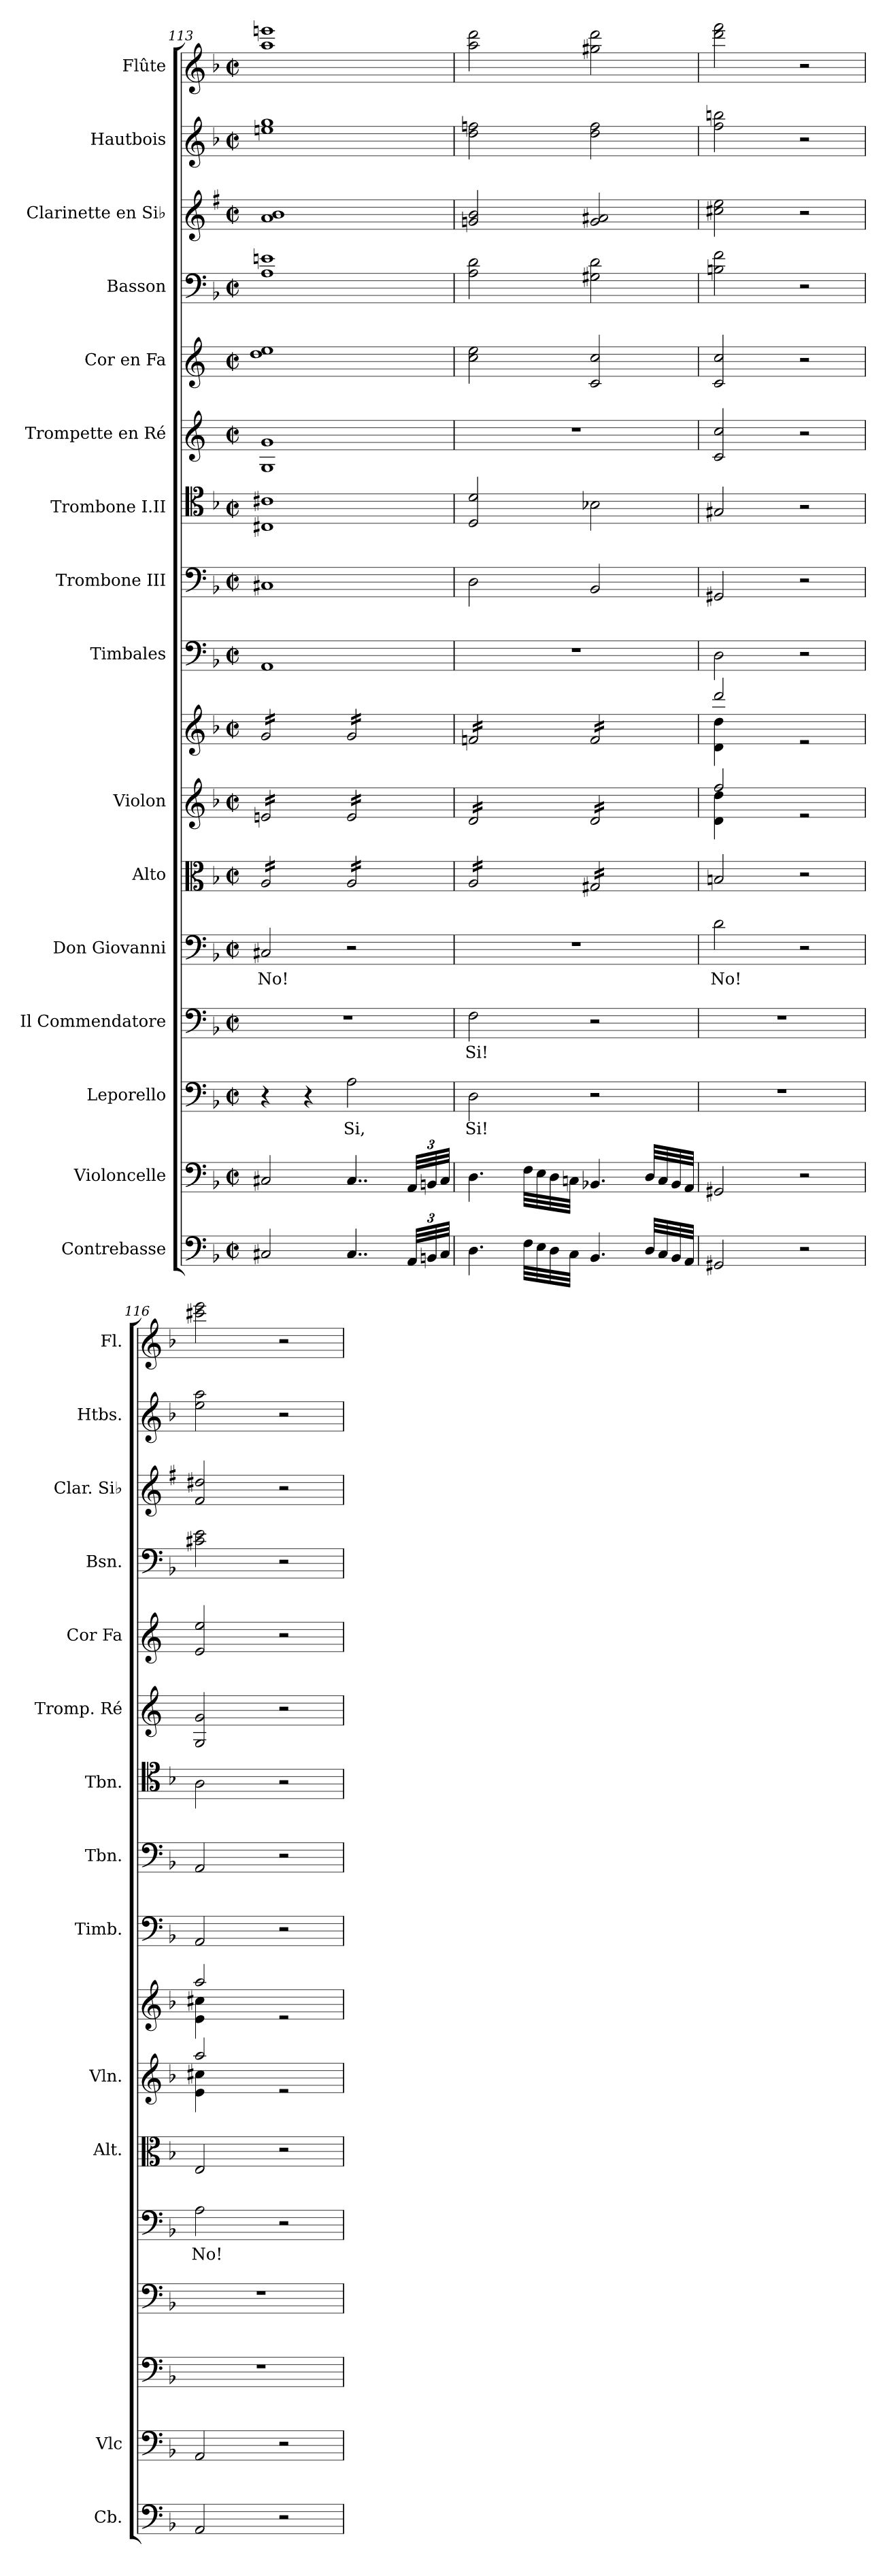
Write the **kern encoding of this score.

**kern	**kern	**kern	**text	**kern	**text	**kern	**text	**kern	**kern	**kern	**kern	**kern	**kern	**kern	**kern	**kern	**kern	**kern	**kern
*part16	*part15	*part14	*part14	*part13	*part13	*part12	*part12	*part11	*part10	*part10	*part9	*part8	*part7	*part6	*part5	*part4	*part3	*part2	*part1
*staff17	*staff16	*staff15	*staff15	*staff14	*staff14	*staff13	*staff13	*staff12	*staff11	*staff10	*staff9	*staff8	*staff7	*staff6	*staff5	*staff4	*staff3	*staff2	*staff1
*I"Contrebasse	*I"Violoncelle	*I"Leporello	*	*I"Il Commendatore	*	*I"Don Giovanni	*	*I"Alto	*I"Violon	*	*I"Timbales	*I"Trombone III	*I"Trombone I.II	*I"Trompette en Ré	*I"Cor en Fa	*I"Basson	*I"Clarinette en Si♭	*I"Hautbois	*I"Flûte
*I'Cb.	*I'Vlc	*	*	*	*	*	*	*I'Alt.	*I'Vln.	*	*I'Timb.	*I'Tbn.	*I'Tbn.	*I'Tromp. Ré	*I'Cor Fa	*I'Bsn.	*I'Clar. Si♭	*I'Htbs.	*I'Fl.
*clefF4	*clefF4	*clefF4	*	*clefF4	*	*clefF4	*	*clefC3	*clefG2	*clefG2	*clefF4	*clefF4	*clefC4	*clefG2	*clefG2	*clefF4	*clefG2	*clefG2	*clefG2
*ITrd7c12	*	*	*	*	*	*	*	*	*	*	*	*	*	*ITrd-1c-2	*ITrd4c7	*	*ITrd1c2	*	*
*k[b-]	*k[b-]	*k[b-]	*	*k[b-]	*	*k[b-]	*	*k[b-]	*k[b-]	*k[b-]	*k[b-]	*k[b-]	*k[b-]	*k[f#c#]	*k[b-]	*k[b-]	*k[b-]	*k[b-]	*k[b-]
*M2/2	*M2/2	*M2/2	*	*M2/2	*	*M2/2	*	*M2/2	*M2/2	*M2/2	*M2/2	*M2/2	*M2/2	*M2/2	*M2/2	*M2/2	*M2/2	*M2/2	*M2/2
*met(c|)	*met(c|)	*met(c|)	*	*met(c|)	*	*met(c|)	*	*met(c|)	*met(c|)	*met(c|)	*met(c|)	*met(c|)	*met(c|)	*met(c|)	*met(c|)	*met(c|)	*met(c|)	*met(c|)	*met(c|)
=113	=113	=113	=113	=113	=113	=113	=113	=113	=113	=113	=113	=113	=113	=113	=113	=113	=113	=113	=113
!	!	!	!	!	!	!	!LO:LY:b	!	!	!	!	!	!	!	!	!	!	!	!
*	*	*	*	*	*	*	*	*tremolo	*	*	*	*	*	*	*	*	*	*	*
*	*	*	*	*	*	*	*	*	*tremolo	*	*	*	*	*	*	*	*	*	*
*	*	*	*	*	*	*	*	*	*	*tremolo	*	*	*	*	*	*	*	*	*
2CC#X/	2C#X/	4r	.	1r	.	2C#X/	No!	16A/LL	16en/LL	16g/LL	1AA	1C#X	1C#X 1c#X	1A 1a	1g 1a	1A 1en	1g 1a	1een 1gg	1aa 1eeen
.	.	.	.	.	.	.	.	16A/	16en/	16g/	.	.	.	.	.	.	.	.	.
.	.	.	.	.	.	.	.	16A/	16en/	16g/	.	.	.	.	.	.	.	.	.
.	.	.	.	.	.	.	.	16A/	16en/	16g/	.	.	.	.	.	.	.	.	.
.	.	4r	.	.	.	.	.	16A/	16en/	16g/	.	.	.	.	.	.	.	.	.
.	.	.	.	.	.	.	.	16A/	16en/	16g/	.	.	.	.	.	.	.	.	.
.	.	.	.	.	.	.	.	16A/	16en/	16g/	.	.	.	.	.	.	.	.	.
.	.	.	.	.	.	.	.	16A/JJ	16en/JJ	16g/JJ	.	.	.	.	.	.	.	.	.
!	!	!	!LO:LY:b	!	!	!	!	!	!	!	!	!	!	!	!	!	!	!	!
4..CC#/	4..C#/	2A\	Si,	.	.	2r	.	16A/LL	16e/LL	16g/LL	.	.	.	.	.	.	.	.	.
.	.	.	.	.	.	.	.	16A/	16e/	16g/	.	.	.	.	.	.	.	.	.
.	.	.	.	.	.	.	.	16A/	16e/	16g/	.	.	.	.	.	.	.	.	.
.	.	.	.	.	.	.	.	16A/	16e/	16g/	.	.	.	.	.	.	.	.	.
.	.	.	.	.	.	.	.	16A/	16e/	16g/	.	.	.	.	.	.	.	.	.
.	.	.	.	.	.	.	.	16A/	16e/	16g/	.	.	.	.	.	.	.	.	.
.	.	.	.	.	.	.	.	16A/	16e/	16g/	.	.	.	.	.	.	.	.	.
*Xbrackettup	*Xbrackettup	*	*	*	*	*	*	*	*	*	*	*	*	*	*	*	*	*	*
48AAA/LLL	48AA/LLL	.	.	.	.	.	.	16A/JJ	16e/JJ	16g/JJ	.	.	.	.	.	.	.	.	.
48BBBn/	48BBn/	.	.	.	.	.	.	.	.	.	.	.	.	.	.	.	.	.	.
48CC#/JJJ	48C#/JJJ	.	.	.	.	.	.	.	.	.	.	.	.	.	.	.	.	.	.
=114	=114	=114	=114	=114	=114	=114	=114	=114	=114	=114	=114	=114	=114	=114	=114	=114	=114	=114	=114
!	!	!	!LO:LY:b	!	!LO:LY:b	!	!	!	!	!	!	!	!	!	!	!	!	!	!
4.DD\	4.D\	2D\	Si!	2F\	Si!	1r	.	16A/LL	16d/LL	16fn/LL	1r	2D\	2D/ 2d/	1r	2f\ 2a\	2A\ 2d\	2fn/ 2a/	2dd\ 2ffn\	2aa\ 2ddd\
.	.	.	.	.	.	.	.	16A/	16d/	16fn/	.	.	.	.	.	.	.	.	.
.	.	.	.	.	.	.	.	16A/	16d/	16fn/	.	.	.	.	.	.	.	.	.
.	.	.	.	.	.	.	.	16A/	16d/	16fn/	.	.	.	.	.	.	.	.	.
.	.	.	.	.	.	.	.	16A/	16d/	16fn/	.	.	.	.	.	.	.	.	.
.	.	.	.	.	.	.	.	16A/	16d/	16fn/	.	.	.	.	.	.	.	.	.
32FF\LLL	32F\LLL	.	.	.	.	.	.	16A/	16d/	16fn/	.	.	.	.	.	.	.	.	.
32EE\	32E\	.	.	.	.	.	.	.	.	.	.	.	.	.	.	.	.	.	.
32DD\	32D\	.	.	.	.	.	.	16A/JJ	16d/JJ	16fn/JJ	.	.	.	.	.	.	.	.	.
32CC\JJJ	32Cn\JJJ	.	.	.	.	.	.	.	.	.	.	.	.	.	.	.	.	.	.
4.BBB-/	4.BB-X/	2r	.	2r	.	.	.	16G#X/LL	16d/LL	16f/LL	.	2BB-/	2B-X\	.	2F/ 2f/	2G#X\ 2d\	2f/ 2g#X/	2dd\ 2ff\	2gg#X\ 2ddd\
.	.	.	.	.	.	.	.	16G#X/	16d/	16f/	.	.	.	.	.	.	.	.	.
.	.	.	.	.	.	.	.	16G#X/	16d/	16f/	.	.	.	.	.	.	.	.	.
.	.	.	.	.	.	.	.	16G#X/	16d/	16f/	.	.	.	.	.	.	.	.	.
.	.	.	.	.	.	.	.	16G#X/	16d/	16f/	.	.	.	.	.	.	.	.	.
.	.	.	.	.	.	.	.	16G#X/	16d/	16f/	.	.	.	.	.	.	.	.	.
32DD/LLL	32D/LLL	.	.	.	.	.	.	16G#X/	16d/	16f/	.	.	.	.	.	.	.	.	.
32CC/	32C/	.	.	.	.	.	.	.	.	.	.	.	.	.	.	.	.	.	.
32BBB-/	32BB-/	.	.	.	.	.	.	16G#X/JJ	16d/JJ	16f/JJ	.	.	.	.	.	.	.	.	.
*	*	*	*	*	*	*	*	*	*	*Xtremolo	*	*	*	*	*	*	*	*	*
*	*	*	*	*	*	*	*	*	*Xtremolo	*	*	*	*	*	*	*	*	*	*
*	*	*	*	*	*	*	*	*Xtremolo	*	*	*	*	*	*	*	*	*	*	*
32AAA/JJJ	32AA/JJJ	.	.	.	.	.	.	.	.	.	.	.	.	.	.	.	.	.	.
=115	=115	=115	=115	=115	=115	=115	=115	=115	=115	=115	=115	=115	=115	=115	=115	=115	=115	=115	=115
!	!	!	!	!	!	!	!LO:LY:b	!	!	!	!	!	!	!	!	!	!	!	!
*	*	*	*	*	*	*	*	*	*^	*^	*	*	*	*	*	*	*	*	*
2GGG#X/	2GG#X/	1r	.	1r	.	2d\	No!	2Bn/	2ff/	4d\ 4dd\	2ddd/	4d\ 4dd\	2D\	2GG#X/	2G#X/	2d/ 2dd/	2F/ 2f/	2Bn\ 2f\	2bn\ 2dd\	2ff\ 2bbn\	2ddd\ 2fff\
.	.	.	.	.	.	.	.	.	.	2.ryy	.	2.ryy	.	.	.	.	.	.	.	.	.
2r	2r	.	.	.	.	2r	.	2r	2re	.	2re	.	2r	2r	2r	2r	2r	2r	2r	2r	2r
=116	=116	=116	=116	=116	=116	=116	=116	=116	=116	=116	=116	=116	=116	=116	=116	=116	=116	=116	=116	=116	=116
!	!	!	!	!	!	!	!LO:LY:b	!	!	!	!	!	!	!	!	!	!	!	!	!	!
2AAA/	2AA/	1r	.	1r	.	2A\	No!	2E/	2aa/	4e\ 4cc#X\	2aa/	4e\ 4cc#X\	2AA/	2AA/	2A\	2A/ 2a/	2A/ 2a/	2c#X\ 2e\	2e/ 2cc#X/	2ee\ 2aa\	2ccc#X\ 2eee\
.	.	.	.	.	.	.	.	.	.	2.ryy	.	2.ryy	.	.	.	.	.	.	.	.	.
2r	2r	.	.	.	.	2r	.	2r	2re	.	2re	.	2r	2r	2r	2r	2r	2r	2r	2r	2r
*	*	*	*	*	*	*	*	*	*v	*v	*	*	*	*	*	*	*	*	*	*	*
*	*	*	*	*	*	*	*	*	*	*v	*v	*	*	*	*	*	*	*	*	*
=	=	=	=	=	=	=	=	=	=	=	=	=	=	=	=	=	=	=	=
*-	*-	*-	*-	*-	*-	*-	*-	*-	*-	*-	*-	*-	*-	*-	*-	*-	*-	*-	*-
